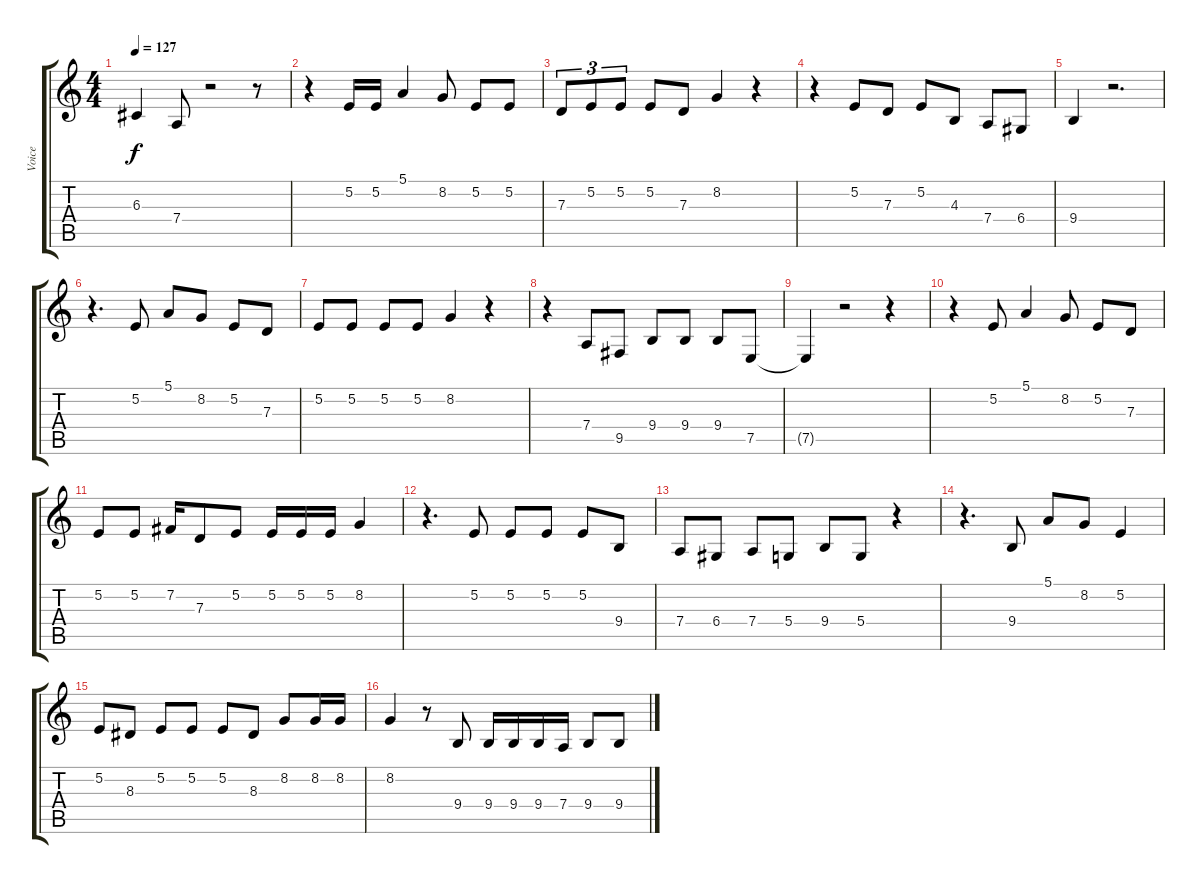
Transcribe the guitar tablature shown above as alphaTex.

\track ("Voice" "Voice") {instrument englishhorn}
\staff {score tabs}
\tuning (E4 B3 G3 D3 A2 E2) {hide}
\ts (4 4)
\tempo 127
\clef g2
\ks c
6.3.4{dy f} 7.4.8 r.2 r.8 |
r.4 5.2.16 5.2.16 5.1.4 8.2.8 5.2.8 5.2.8 |
7.3.8{tu (3 2)} 5.2.8{tu (3 2)} 5.2.8{tu (3 2)} 5.2.8 7.3.8 8.2.4 r.4 |
r.4 5.2.8 7.3.8 5.2.8 4.3.8 7.4.8 6.4.8 |
9.4.4 r.2{d} |
r.4{d} 5.2.8 5.1.8 8.2.8 5.2.8 7.3.8 |
5.2.8 5.2.8 5.2.8 5.2.8 8.2.4 r.4 |
r.4 7.4.8 9.5.8 9.4.8 9.4.8 9.4.8 7.5.8 |
7.5{t}.4 r.2 r.4 |
r.4 5.2.8 5.1.4 8.2.8 5.2.8 7.3.8 |
5.2.8 5.2.8 7.2.16 7.3.8 5.2.8 5.2.16 5.2.16 5.2.16 8.2.4 |
r.4{d} 5.2.8 5.2.8 5.2.8 5.2.8 9.4.8 |
7.4.8 6.4.8 7.4.8 5.4.8 9.4.8 5.4.8 r.4 |
r.4{d} 9.4.8 5.1.8 8.2.8 5.2.4 |
5.2.8 8.3.8 5.2.8 5.2.8 5.2.8 8.3.8 8.2.8 8.2.16 8.2.16 |
8.2.4 r.8 9.4.8 9.4.16 9.4.16 9.4.16 7.4.16 9.4.8 9.4.8
